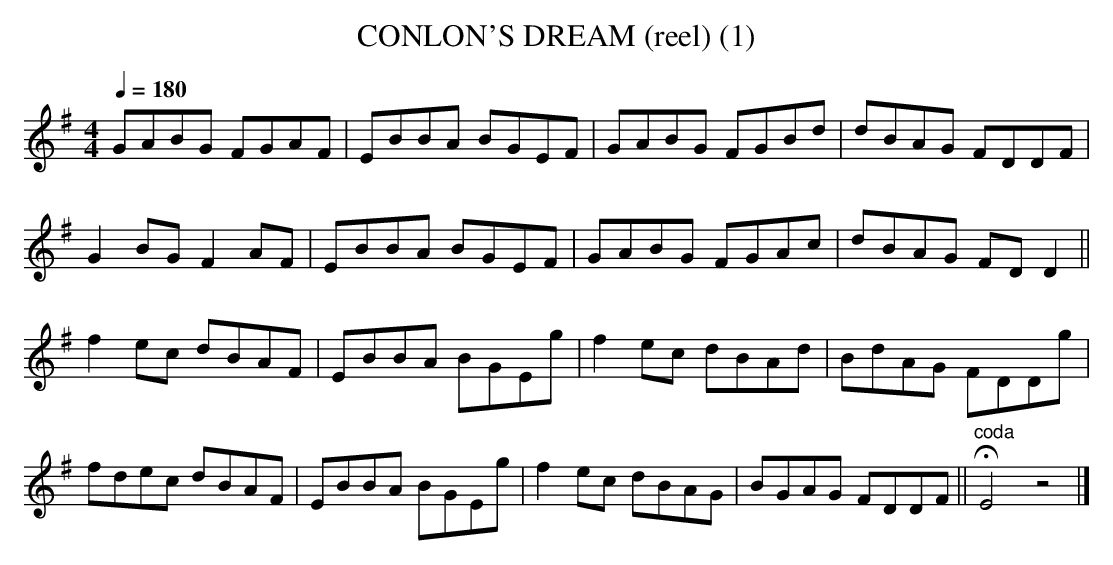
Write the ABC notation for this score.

X:1
T:CONLON'S DREAM (reel) (1)
Q:1/4=180
M:4/4
L:1/8
K:Em
GABG FGAF|EBBA BGEF|GABG FGBd|dBAG FDDF|
G2BG F2AF|EBBA BGEF|GABG FGAc|dBAG FDD2||
f2ec dBAF|EBBA BGEg|f2ec dBAd|BdAG FDDg|
fdec dBAF|EBBA BGEg|f2ec dBAG|BGAG FDDF||"^coda"HE4z4|]
